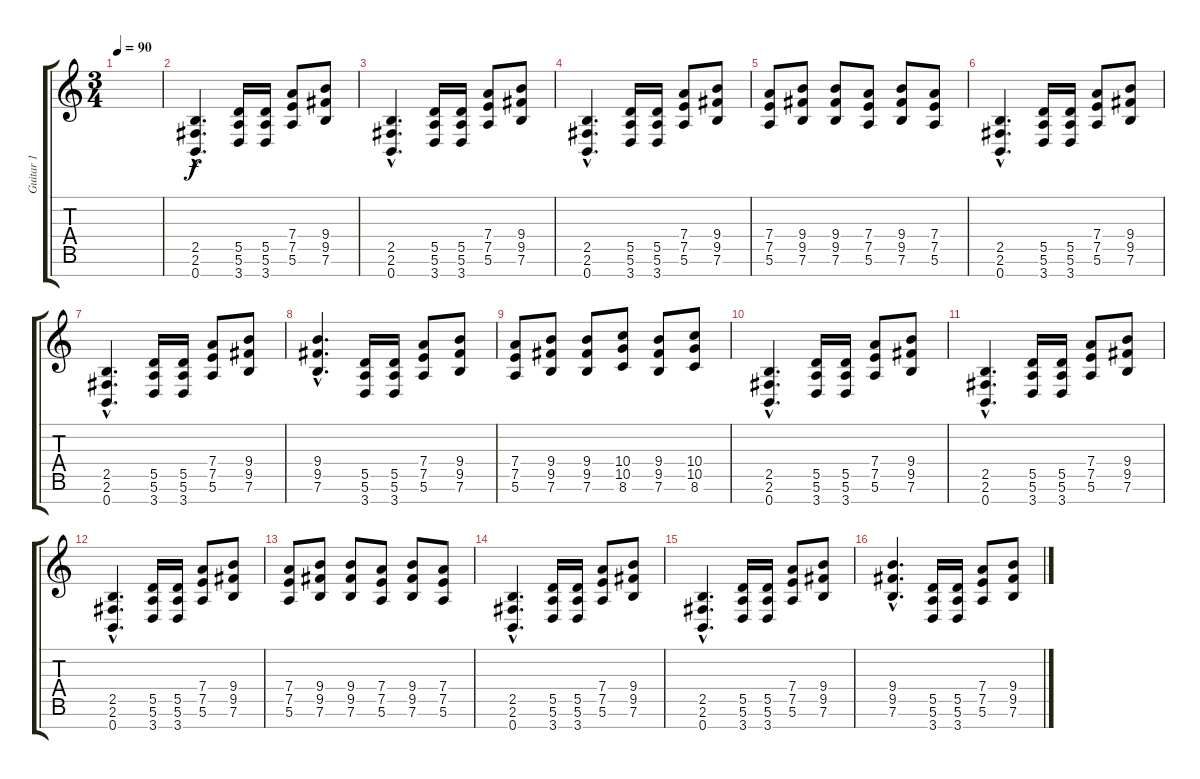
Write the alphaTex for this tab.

\track ("Guitar 1" "Guitar 1") {instrument distortionguitar}
\staff {score tabs}
\tuning (E4 B3 G3 D3 A2 E2 B1) {hide}
\ts (3 4)
\tempo 90
\clef g2
\ks c
|
(2.5{hac} 2.6{hac} 0.7{hac}).4{d instrument distortionguitar} (5.5 5.6 3.7).16 (5.5 5.6 3.7).16 (7.4 7.5 5.6).8 (9.4 9.5 7.6).8 |
(2.5{hac} 2.6{hac} 0.7{hac}).4{d} (5.5 5.6 3.7).16 (5.5 5.6 3.7).16 (7.4 7.5 5.6).8 (9.4 9.5 7.6).8 |
(2.5{hac} 2.6{hac} 0.7{hac}).4{d} (5.5 5.6 3.7).16 (5.5 5.6 3.7).16 (7.4 7.5 5.6).8 (9.4 9.5 7.6).8 |
(7.4 7.5 5.6).8 (9.4 9.5 7.6).8 (9.4 9.5 7.6).8 (7.4 7.5 5.6).8 (9.4 9.5 7.6).8 (7.4 7.5 5.6).8 |
(2.5{hac} 2.6{hac} 0.7{hac}).4{d} (5.5 5.6 3.7).16 (5.5 5.6 3.7).16 (7.4 7.5 5.6).8 (9.4 9.5 7.6).8 |
(2.5{hac} 2.6{hac} 0.7{hac}).4{d} (5.5 5.6 3.7).16 (5.5 5.6 3.7).16 (7.4 7.5 5.6).8 (9.4 9.5 7.6).8 |
(9.4{hac} 9.5{hac} 7.6{hac}).4{d} (5.5 5.6 3.7).16 (5.5 5.6 3.7).16 (7.4 7.5 5.6).8 (9.4 9.5 7.6).8 |
(7.4 7.5 5.6).8 (9.4 9.5 7.6).8 (9.4 9.5 7.6).8 (10.4 10.5 8.6).8 (9.4 9.5 7.6).8 (10.4 10.5 8.6).8 |
(2.5{hac} 2.6{hac} 0.7{hac}).4{d} (5.5 5.6 3.7).16 (5.5 5.6 3.7).16 (7.4 7.5 5.6).8 (9.4 9.5 7.6).8 |
(2.5{hac} 2.6{hac} 0.7{hac}).4{d} (5.5 5.6 3.7).16 (5.5 5.6 3.7).16 (7.4 7.5 5.6).8 (9.4 9.5 7.6).8 |
(2.5{hac} 2.6{hac} 0.7{hac}).4{d} (5.5 5.6 3.7).16 (5.5 5.6 3.7).16 (7.4 7.5 5.6).8 (9.4 9.5 7.6).8 |
(7.4 7.5 5.6).8 (9.4 9.5 7.6).8 (9.4 9.5 7.6).8 (7.4 7.5 5.6).8 (9.4 9.5 7.6).8 (7.4 7.5 5.6).8 |
(2.5{hac} 2.6{hac} 0.7{hac}).4{d} (5.5 5.6 3.7).16 (5.5 5.6 3.7).16 (7.4 7.5 5.6).8 (9.4 9.5 7.6).8 |
(2.5{hac} 2.6{hac} 0.7{hac}).4{d} (5.5 5.6 3.7).16 (5.5 5.6 3.7).16 (7.4 7.5 5.6).8 (9.4 9.5 7.6).8 |
(9.4{hac} 9.5{hac} 7.6{hac}).4{d} (5.5 5.6 3.7).16 (5.5 5.6 3.7).16 (7.4 7.5 5.6).8 (9.4 9.5 7.6).8
